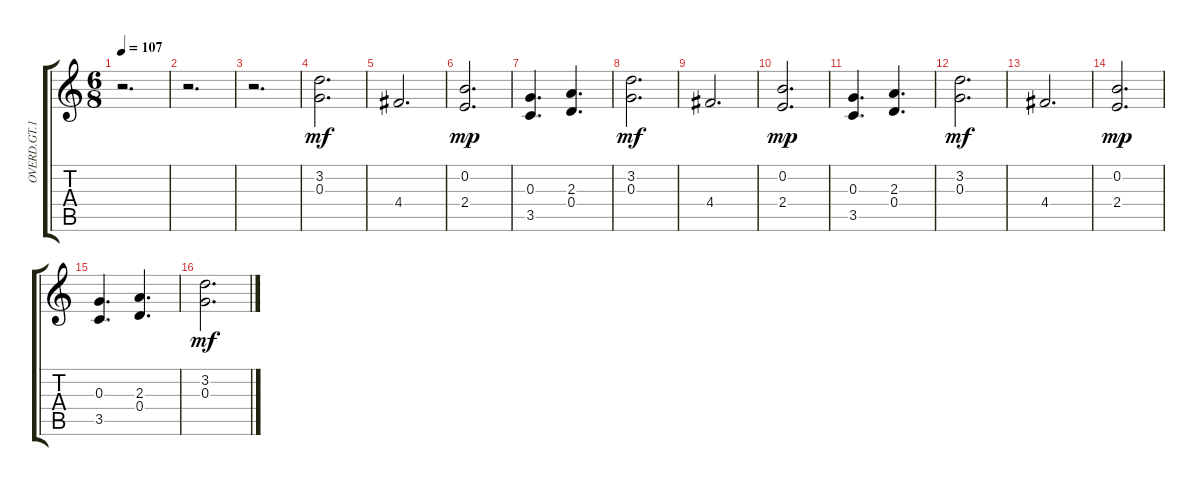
\track ("OVERD.GT.1" "OVERD.GT.1") {instrument overdrivenguitar}
\staff {score tabs}
\tuning (E4 B3 G3 D3 A2 E2) {hide}
\ts (6 8)
\tempo 107
\clef g2
\ks c
r.2{d dy f} |
r.2{d} |
r.2{d} |
(3.2 0.3).2{d dy mf} |
4.4.2{d} |
(0.2 2.4).2{d dy mp} |
(0.3 3.5).4{d} (2.3 0.4).4{d} |
(3.2 0.3).2{d dy mf} |
4.4.2{d} |
(0.2 2.4).2{d dy mp} |
(0.3 3.5).4{d} (2.3 0.4).4{d} |
(3.2 0.3).2{d dy mf} |
4.4.2{d} |
(0.2 2.4).2{d dy mp} |
(0.3 3.5).4{d} (2.3 0.4).4{d} |
(3.2 0.3).2{d dy mf}
